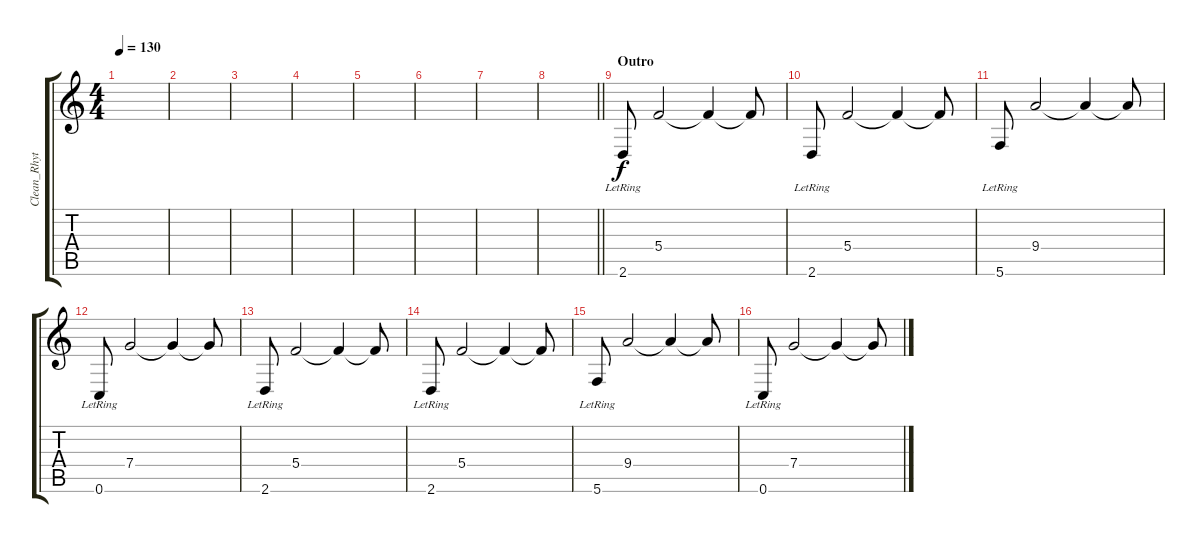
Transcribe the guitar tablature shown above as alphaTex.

\track ("Clean_Rhythm" "Clean_Rhyt") {instrument electricguitarclean}
\staff {score tabs}
\tuning (D4 A3 F3 C3 G2 C2) {hide}
\ts (4 4)
\tempo 130
\clef g2
\ks c
|
|
|
|
|
|
|
\barLineRight lightlight
|
\section ("" "Outro")
2.6{lr}.8 5.4.2 5.4{t}.4 5.4{t}.8 |
2.6{lr}.8 5.4.2 5.4{t}.4 5.4{t}.8 |
5.6{lr}.8 9.4.2 9.4{t}.4 9.4{t}.8 |
0.6{lr}.8 7.4.2 7.4{t}.4 7.4{t}.8 |
2.6{lr}.8 5.4.2 5.4{t}.4 5.4{t}.8 |
2.6{lr}.8 5.4.2 5.4{t}.4 5.4{t}.8 |
5.6{lr}.8 9.4.2 9.4{t}.4 9.4{t}.8 |
0.6{lr}.8 7.4.2 7.4{t}.4 7.4{t}.8
